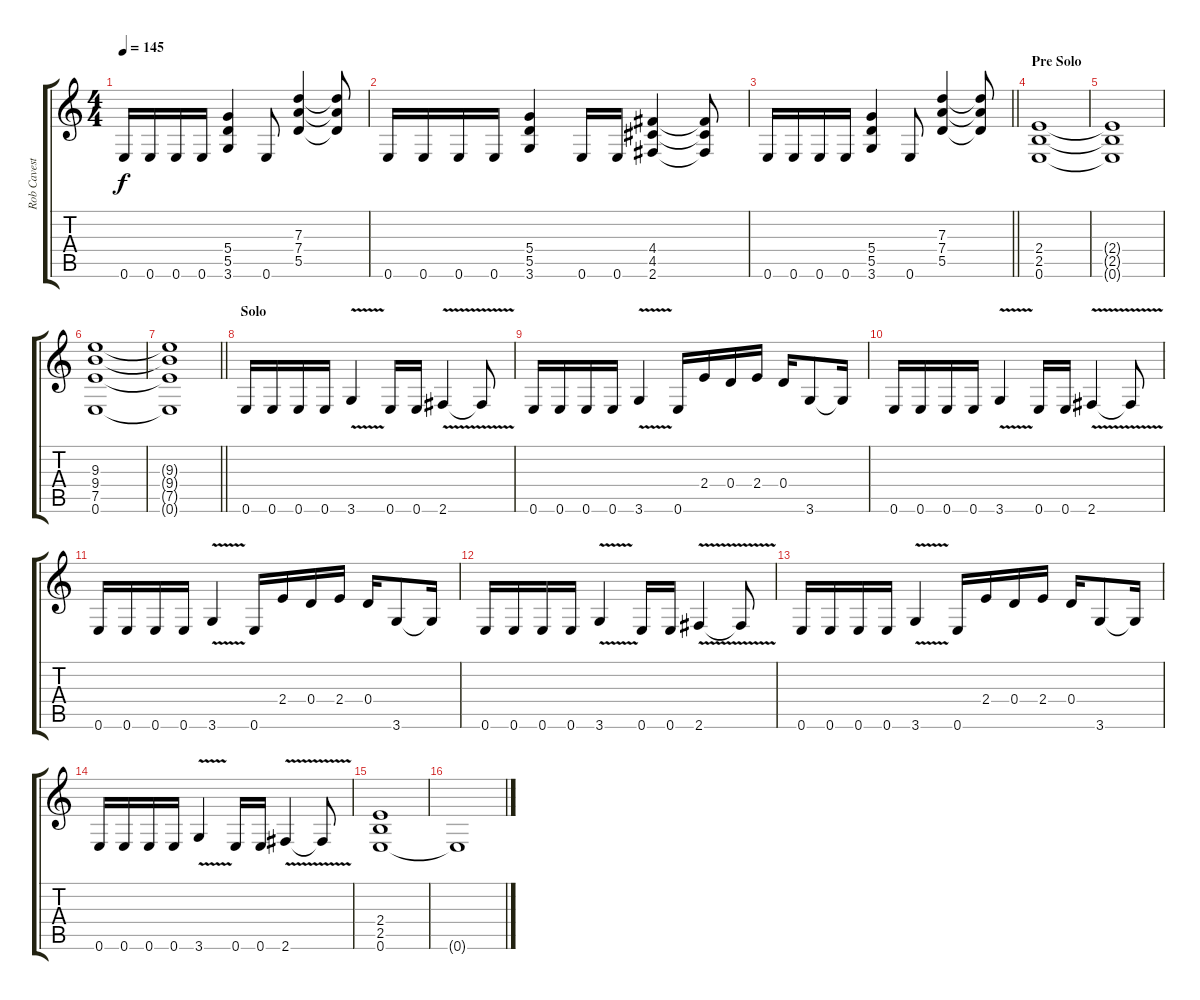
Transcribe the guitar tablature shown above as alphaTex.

\track ("Rob Cavestany" "Rob Cavest") {instrument distortionguitar}
\staff {score tabs}
\tuning (E4 B3 G3 D3 A2 E2) {hide}
\ts (4 4)
\tempo 145
\clef g2
\ks c
0.6.16{dy f} 0.6.16 0.6.16 0.6.16 (5.4 5.5 3.6).4 0.6.8 (7.3 7.4 5.5).4 (7.3{t} 7.4{t} 5.5{t}).8 |
0.6.16 0.6.16 0.6.16 0.6.16 (5.4 5.5 3.6).4 0.6.16 0.6.16 (4.4 4.5 2.6).4 (4.4{t} 4.5{t} 2.6{t}).8 |
\barLineRight lightlight
0.6.16 0.6.16 0.6.16 0.6.16 (5.4 5.5 3.6).4 0.6.8 (7.3 7.4 5.5).4 (7.3{t} 7.4{t} 5.5{t}).8 |
\section ("" "Pre Solo")
(2.4 2.5 0.6).1 |
(2.4{t} 2.5{t} 0.6{t}).1 |
(9.3 9.4 7.5 0.6).1 |
\barLineRight lightlight
(9.3{t} 9.4{t} 7.5{t} 0.6{t}).1 |
\section ("" "Solo")
0.6.16 0.6.16 0.6.16 0.6.16 3.6{v}.4 0.6.16 0.6.16 2.6{v}.4 2.6{t}.8 |
0.6.16 0.6.16 0.6.16 0.6.16 3.6{v}.4 0.6.16 2.4.16 0.4.16 2.4.16 0.4.16 3.6.8 3.6{t}.16 |
0.6.16 0.6.16 0.6.16 0.6.16 3.6{v}.4 0.6.16 0.6.16 2.6{v}.4 2.6{t}.8 |
0.6.16 0.6.16 0.6.16 0.6.16 3.6{v}.4 0.6.16 2.4.16 0.4.16 2.4.16 0.4.16 3.6.8 3.6{t}.16 |
0.6.16 0.6.16 0.6.16 0.6.16 3.6{v}.4 0.6.16 0.6.16 2.6{v}.4 2.6{t}.8 |
0.6.16 0.6.16 0.6.16 0.6.16 3.6{v}.4 0.6.16 2.4.16 0.4.16 2.4.16 0.4.16 3.6.8 3.6{t}.16 |
0.6.16 0.6.16 0.6.16 0.6.16 3.6{v}.4 0.6.16 0.6.16 2.6{v}.4 2.6{t}.8 |
(2.4 2.5 0.6).1 |
0.6{t}.1
